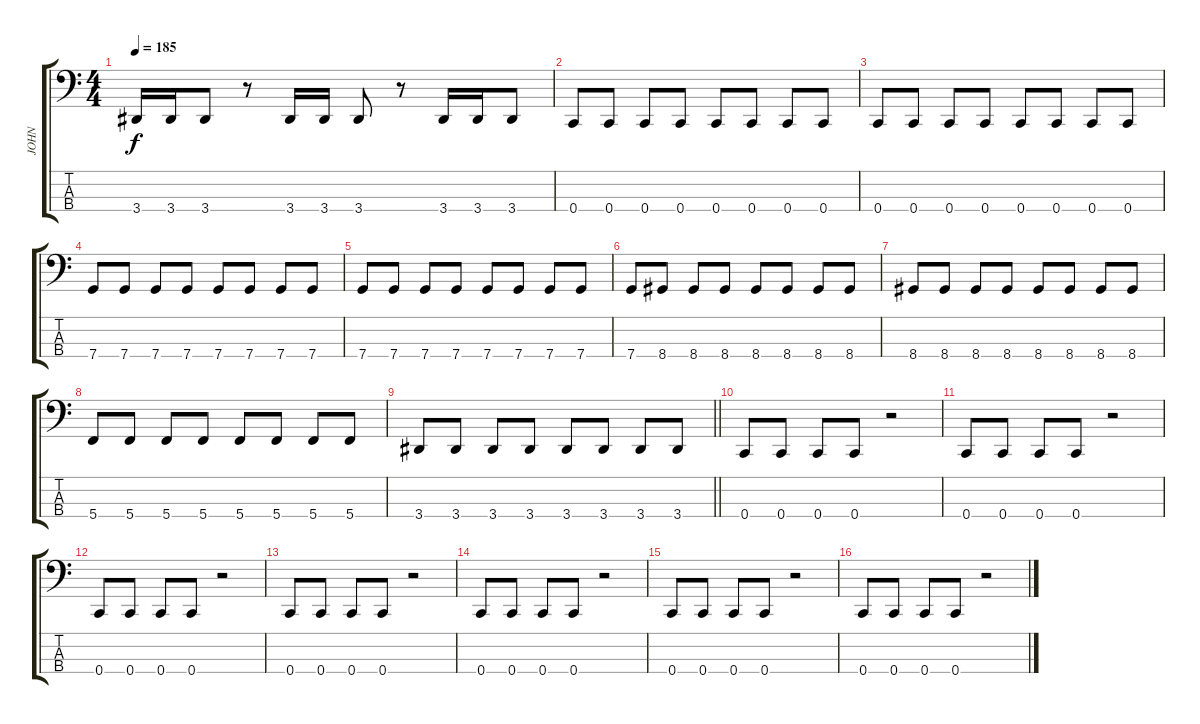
\track ("JOHN" "JOHN") {instrument electricbassfinger}
\staff {score tabs}
\tuning (F2 C2 G1 C1) {hide}
\ts (4 4)
\tempo 185
\clef f4
\ks c
3.4.16{dy f} 3.4.16 3.4.8 r.8 3.4.16 3.4.16 3.4.8 r.8 3.4.16 3.4.16 3.4.8 |
0.4.8 0.4.8 0.4.8 0.4.8 0.4.8 0.4.8 0.4.8 0.4.8 |
0.4.8 0.4.8 0.4.8 0.4.8 0.4.8 0.4.8 0.4.8 0.4.8 |
7.4.8 7.4.8 7.4.8 7.4.8 7.4.8 7.4.8 7.4.8 7.4.8 |
7.4.8 7.4.8 7.4.8 7.4.8 7.4.8 7.4.8 7.4.8 7.4.8 |
7.4.8 8.4.8 8.4.8 8.4.8 8.4.8 8.4.8 8.4.8 8.4.8 |
8.4.8 8.4.8 8.4.8 8.4.8 8.4.8 8.4.8 8.4.8 8.4.8 |
5.4.8 5.4.8 5.4.8 5.4.8 5.4.8 5.4.8 5.4.8 5.4.8 |
\barLineRight lightlight
3.4.8 3.4.8 3.4.8 3.4.8 3.4.8 3.4.8 3.4.8 3.4.8 |
0.4.8 0.4.8 0.4.8 0.4.8 r.2 |
0.4.8 0.4.8 0.4.8 0.4.8 r.2 |
0.4.8 0.4.8 0.4.8 0.4.8 r.2 |
0.4.8 0.4.8 0.4.8 0.4.8 r.2 |
0.4.8 0.4.8 0.4.8 0.4.8 r.2 |
0.4.8 0.4.8 0.4.8 0.4.8 r.2 |
0.4.8 0.4.8 0.4.8 0.4.8 r.2
